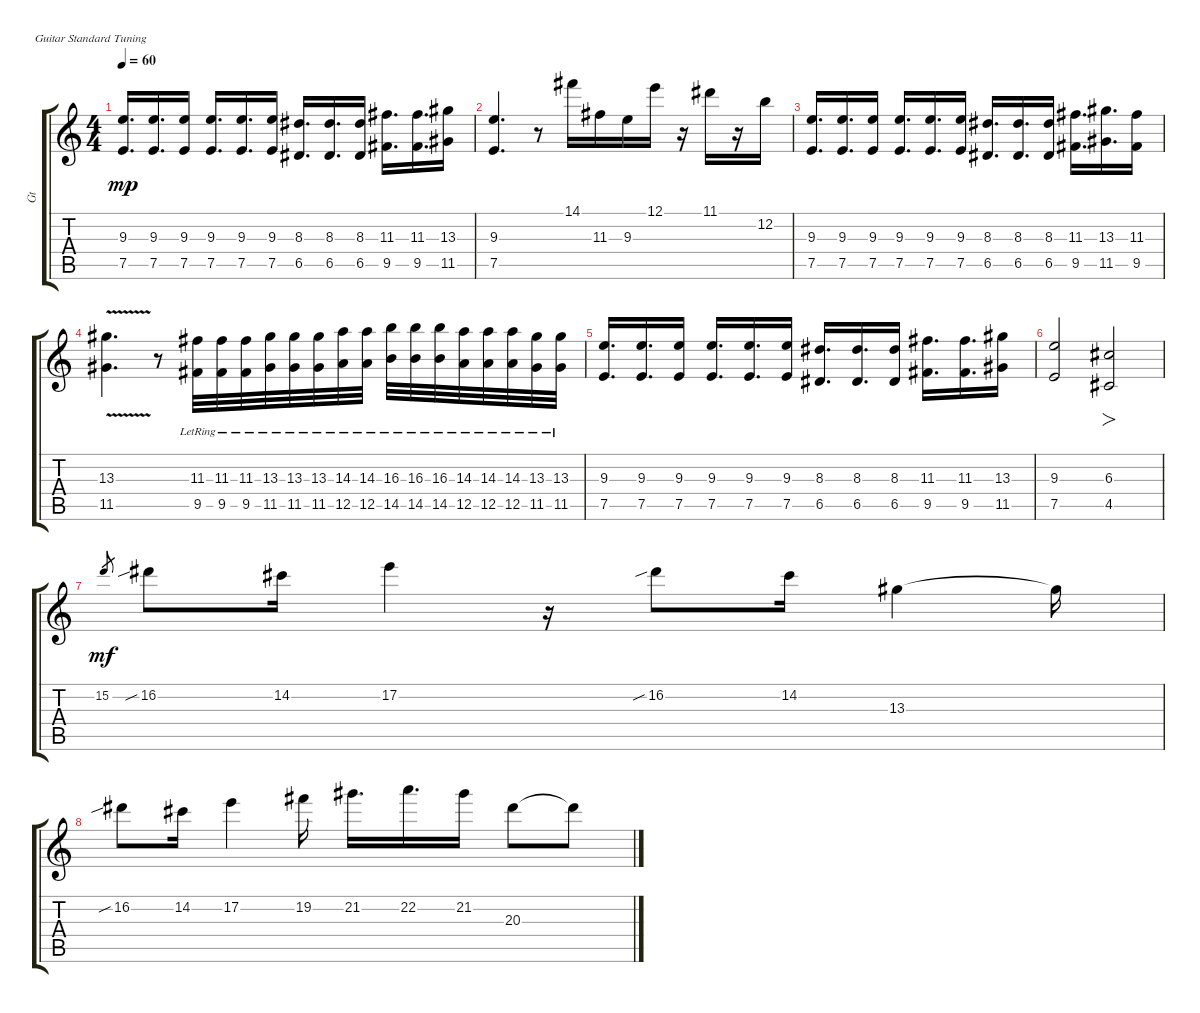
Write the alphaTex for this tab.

\defaultSystemsLayout 4
\track ("Guitar" "Gt") {instrument distortionguitar}
\staff {score tabs}
\tuning (E4 B3 G3 D3 A2 E2)
\ts (4 4)
\tempo 60
\clef g2
\ks c
(7.5 9.3).16{d dy mp} (7.5 9.3).16{d} (7.5 9.3).16 (7.5 9.3).16{d} (7.5 9.3).16{d} (7.5 9.3).16 (8.3 6.5).16{d} (8.3 6.5).16{d} (8.3 6.5).16 (11.3 9.5).16{d} (11.3 9.5).16{d} (13.3 11.5).16 |
(9.3 7.5).4{d} r.8 14.1.16 11.3.16 9.3.16 12.1.16 r.16 11.1.16 r.16 12.2.16 |
(7.5 9.3).16{d} (7.5 9.3).16{d} (7.5 9.3).16 (7.5 9.3).16{d} (7.5 9.3).16{d} (7.5 9.3).16 (6.5 8.3).16{d} (6.5 8.3).16{d} (6.5 8.3).16 (9.5 11.3).16{d} (11.5 13.3).16{d} (9.5 11.3).16 |
(11.5{v} 13.3{v}).4{d} r.8 (9.5{lr} 11.3{lr}).32 (9.5{lr} 11.3{lr}).32 (9.5{lr} 11.3{lr}).32 (11.5{lr} 13.3{lr}).32 (11.5{lr} 13.3{lr}).32 (11.5{lr} 13.3{lr}).32 (12.5{lr} 14.3{lr}).32 (12.5{lr} 14.3{lr}).32 (14.5{lr} 16.3{lr}).32 (14.5{lr} 16.3{lr}).32 (14.5{lr} 16.3{lr}).32 (12.5{lr} 14.3{lr}).32 (12.5{lr} 14.3{lr}).32 (12.5{lr} 14.3{lr}).32 (11.5{lr} 13.3{lr}).32 (11.5{lr} 13.3{lr}).32 |
\scale
1.06936 (7.5 9.3).16{d} (7.5 9.3).16{d} (7.5 9.3).16 (7.5 9.3).16{d} (7.5 9.3).16{d} (7.5 9.3).16 (8.3 6.5).16{d} (8.3 6.5).16{d} (8.3 6.5).16 (11.3 9.5).16{d} (11.3 9.5).16{d} (13.3 11.5).16 |
\scale
0.930643 (9.3 7.5).2 (4.5 6.3).2{fo} |
\scale
1.03909 15.2.8{gr dy mf} 16.2{sib}.8 14.2.16 17.2.4 r.16 16.2{sib}.8 14.2.16 13.3.4 13.3{t}.16 |
\scale
0.960908 16.2{sib}.8 14.2.16 17.2.4 19.2.16 21.2.16{d} 22.2.16{d} 21.2.16 20.3.8 20.3{t}.8
